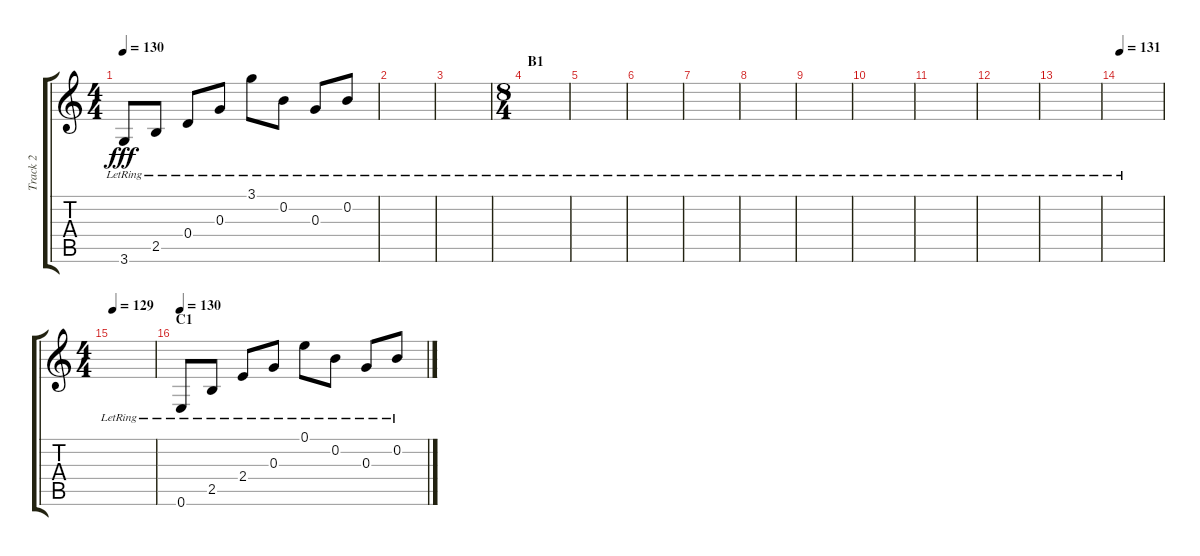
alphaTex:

\track ("Track 2" "Track 2") {instrument acousticguitarsteel}
\staff {score tabs}
\tuning (E4 B3 G3 D3 A2 E2) {hide}
\ts (4 4)
\tempo 130
\clef g2
\ks c
3.6{lr}.8{dy fff} 2.5{lr}.8 0.4{lr}.8 0.3{lr}.8 3.1{lr}.8 0.2{lr}.8 0.3{lr}.8 0.2{lr}.8 |
|
|
\ts (8 4)
\section ("" "B1")
|
|
|
|
|
|
|
|
|
|
\tempo 131
|
\ts (4 4)
\tempo 129
|
\section ("" "C1")
\tempo 130
0.6{lr}.8 2.5{lr}.8 2.4{lr}.8 0.3{lr}.8 0.1{lr}.8 0.2{lr}.8 0.3{lr}.8 0.2{lr}.8
